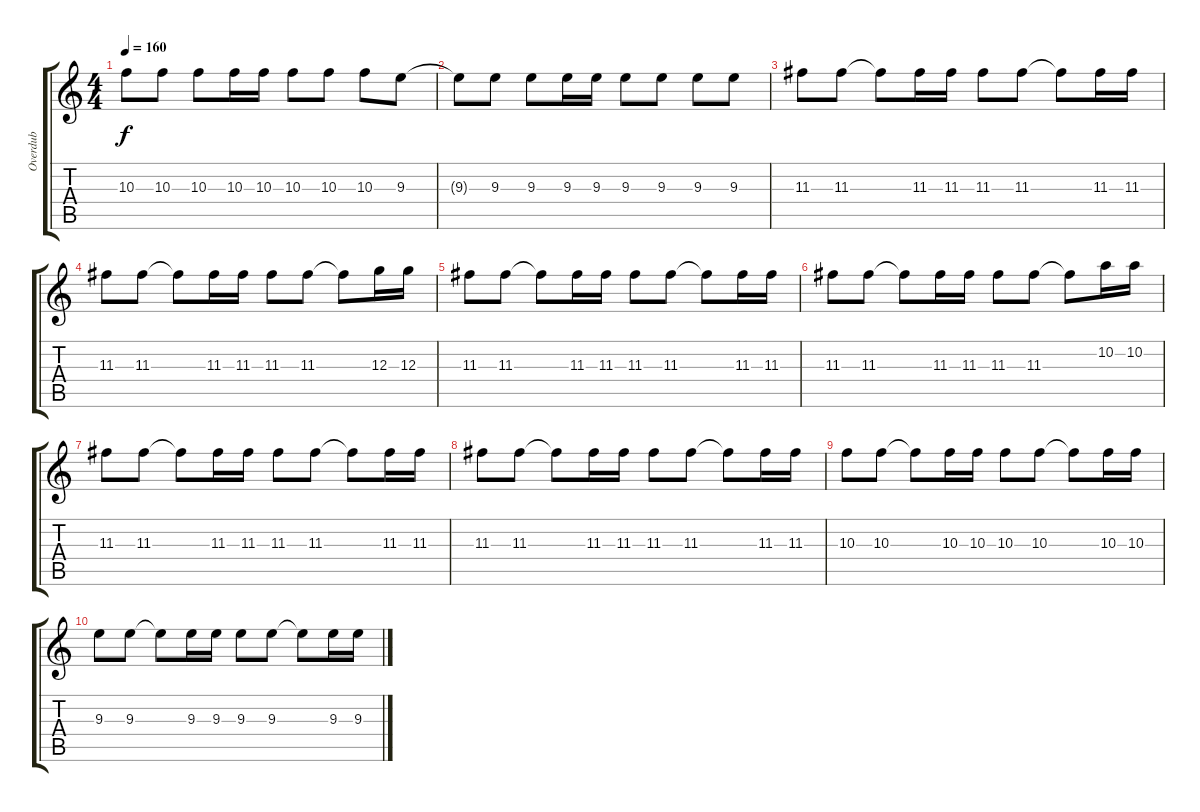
\track ("Overdub" "Overdub") {instrument distortionguitar}
\staff {score tabs}
\tuning (E4 B3 G3 D3 A2 D2) {hide}
\ts (4 4)
\tempo 160
\clef g2
\ks c
10.3.8{dy f instrument distortionguitar} 10.3.8 10.3.8 10.3.16 10.3.16 10.3.8 10.3.8 10.3.8 9.3.8 |
9.3{t}.8 9.3.8 9.3.8 9.3.16 9.3.16 9.3.8 9.3.8 9.3.8 9.3.8 |
11.3.8 11.3.8 11.3{t}.8 11.3.16 11.3.16 11.3.8 11.3.8 11.3{t}.8 11.3.16 11.3.16 |
11.3.8 11.3.8 11.3{t}.8 11.3.16 11.3.16 11.3.8 11.3.8 11.3{t}.8 12.3.16 12.3.16 |
11.3.8{instrument distortionguitar} 11.3.8 11.3{t}.8 11.3.16 11.3.16 11.3.8 11.3.8 11.3{t}.8 11.3.16 11.3.16 |
11.3.8 11.3.8 11.3{t}.8 11.3.16 11.3.16 11.3.8 11.3.8 11.3{t}.8 10.2.16 10.2.16 |
11.3.8 11.3.8 11.3{t}.8 11.3.16 11.3.16 11.3.8 11.3.8 11.3{t}.8 11.3.16 11.3.16 |
11.3.8 11.3.8 11.3{t}.8 11.3.16 11.3.16 11.3.8 11.3.8 11.3{t}.8 11.3.16 11.3.16 |
10.3.8 10.3.8 10.3{t}.8 10.3.16 10.3.16 10.3.8 10.3.8 10.3{t}.8 10.3.16 10.3.16 |
9.3.8 9.3.8 9.3{t}.8 9.3.16 9.3.16 9.3.8 9.3.8 9.3{t}.8 9.3.16 9.3.16
